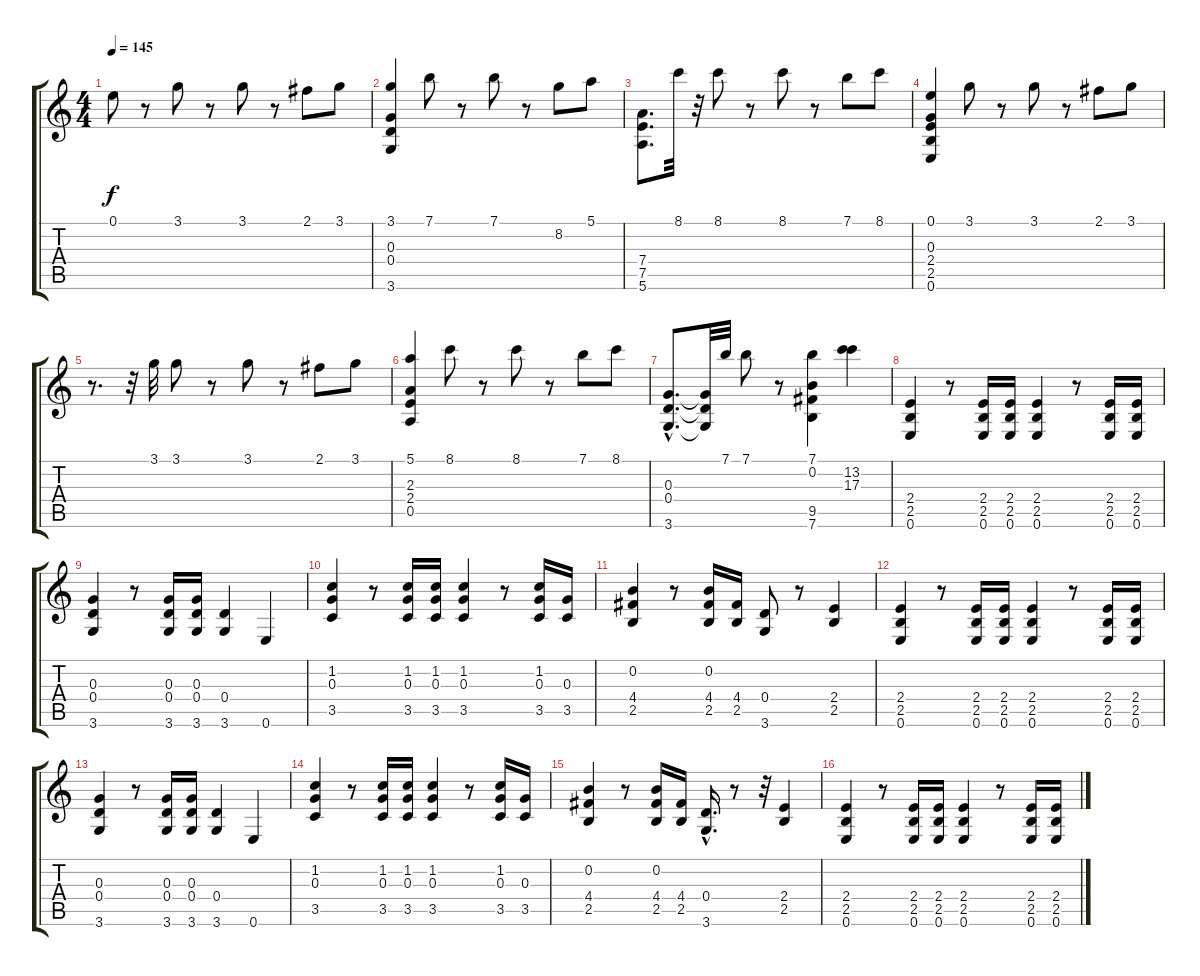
\track "" {instrument distortionguitar}
\staff {score tabs}
\tuning (E4 B3 G3 D3 A2 E2) {hide}
\ts (4 4)
\tempo 145
\clef g2
\ks c
0.1.8{dy f} r.8 3.1.8 r.8 3.1.8 r.8 2.1.8 3.1.8 |
(3.1 0.3 0.4 3.6).4 7.1.8 r.8 7.1.8 r.8 8.2.8 5.1.8 |
(7.4 7.5 5.6).8{d} 8.1.32 r.32 8.1.8 r.8 8.1.8 r.8 7.1.8 8.1.8 |
(0.1 0.3 2.4 2.5 0.6).4 3.1.8 r.8 3.1.8 r.8 2.1.8 3.1.8 |
r.8{d} r.32 3.1.32 3.1.8 r.8 3.1.8 r.8 2.1.8 3.1.8 |
(5.1 2.3 2.4 0.5).4 8.1.8 r.8 8.1.8 r.8 7.1.8 8.1.8 |
(0.3{hac} 0.4{hac} 3.6{hac}).8{d} (0.3{t} 0.4{t} 3.6{t}).32 7.1.32 7.1.8 r.8 (7.1 0.2 9.5 7.6).4 (13.2 17.3).4 |
(2.4 2.5 0.6).4 r.8 (2.4 2.5 0.6).16 (2.4 2.5 0.6).16 (2.4 2.5 0.6).4 r.8 (2.4 2.5 0.6).16 (2.4 2.5 0.6).16 |
(0.3 0.4 3.6).4 r.8 (0.3 0.4 3.6).16 (0.3 0.4 3.6).16 (0.4 3.6).4 0.6.4 |
(1.2 0.3 3.5).4 r.8 (1.2 0.3 3.5).16 (1.2 0.3 3.5).16 (1.2 0.3 3.5).4 r.8 (1.2 0.3 3.5).16 (0.3 3.5).16 |
(0.2 4.4 2.5).4 r.8 (0.2 4.4 2.5).16 (4.4 2.5).16 (0.4 3.6).8 r.8 (2.4 2.5).4 |
(2.4 2.5 0.6).4 r.8 (2.4 2.5 0.6).16 (2.4 2.5 0.6).16 (2.4 2.5 0.6).4 r.8 (2.4 2.5 0.6).16 (2.4 2.5 0.6).16 |
(0.3 0.4 3.6).4 r.8 (0.3 0.4 3.6).16 (0.3 0.4 3.6).16 (0.4 3.6).4 0.6.4 |
(1.2 0.3 3.5).4 r.8 (1.2 0.3 3.5).16 (1.2 0.3 3.5).16 (1.2 0.3 3.5).4 r.8 (1.2 0.3 3.5).16 (0.3 3.5).16 |
(0.2 4.4 2.5).4 r.8 (0.2 4.4 2.5).16 (4.4 2.5).16 (0.4{hac} 3.6{hac}).16{d} r.8 r.32 (2.4 2.5).4 |
(2.4 2.5 0.6).4 r.8 (2.4 2.5 0.6).16 (2.4 2.5 0.6).16 (2.4 2.5 0.6).4 r.8 (2.4 2.5 0.6).16 (2.4 2.5 0.6).16
